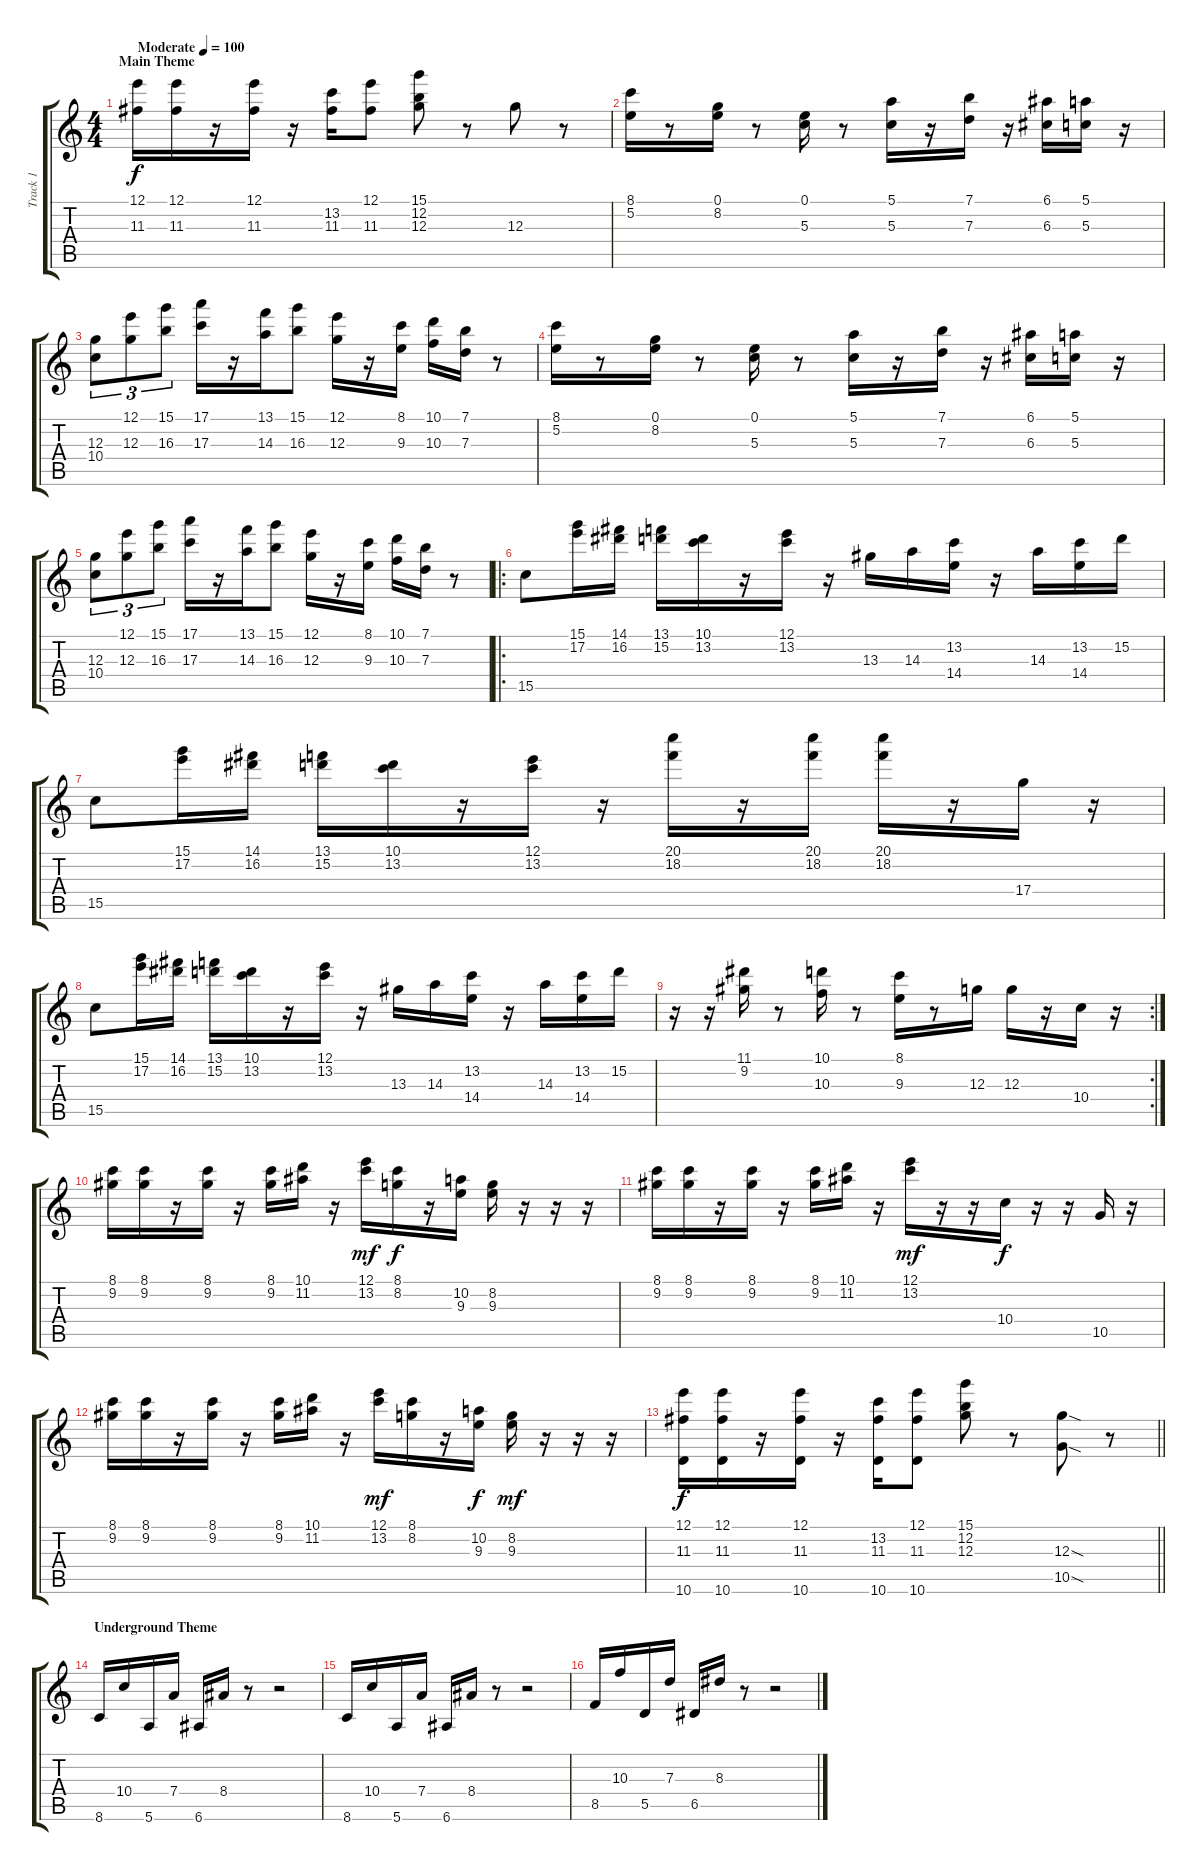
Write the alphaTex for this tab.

\track ("Track 1" "Track 1") {instrument distortionguitar}
\staff {score tabs}
\tuning (E4 B3 G3 D3 A2 E2) {hide}
\ts (4 4)
\section ("" "Main Theme")
\tempo (100 "Moderate")
\clef g2
\ks c
(12.1 11.3).16{dy f instrument distortionguitar} (12.1 11.3).16 r.16 (12.1 11.3).16 r.16 (13.2 11.3).16 (12.1 11.3).8 (15.1 12.2 12.3).8 r.8 12.3.8 r.8 |
(8.1 5.2).16 r.8 (0.1 8.2).16 r.8 (0.1 5.3).16 r.8 (5.1 5.3).16 r.16 (7.1 7.3).16 r.16 (6.1 6.3).16 (5.1 5.3).16 r.16 |
(12.3 10.4).8{tu (3 2)} (12.1 12.3).8{tu (3 2)} (15.1 16.3).8{tu (3 2)} (17.1 17.3).16 r.16 (13.1 14.3).16 (15.1 16.3).8 (12.1 12.3).16 r.16 (8.1 9.3).16 (10.1 10.3).16 (7.1 7.3).16 r.8 |
(8.1 5.2).16 r.8 (0.1 8.2).16 r.8 (0.1 5.3).16 r.8 (5.1 5.3).16 r.16 (7.1 7.3).16 r.16 (6.1 6.3).16 (5.1 5.3).16 r.16 |
(12.3 10.4).8{tu (3 2)} (12.1 12.3).8{tu (3 2)} (15.1 16.3).8{tu (3 2)} (17.1 17.3).16 r.16 (13.1 14.3).16 (15.1 16.3).8 (12.1 12.3).16 r.16 (8.1 9.3).16 (10.1 10.3).16 (7.1 7.3).16 r.8 |
\ro
15.5.8 (15.1 17.2).16 (14.1 16.2).16 (13.1 15.2).16 (10.1 13.2).16 r.16 (12.1 13.2).16 r.16 13.3.16 14.3.16 (13.2 14.4).16 r.16 14.3.16 (13.2 14.4).16 15.2.16 |
15.5.8 (15.1 17.2).16 (14.1 16.2).16 (13.1 15.2).16 (10.1 13.2).16 r.16 (12.1 13.2).16 r.16 (20.1 18.2).16 r.16 (20.1 18.2).16 (20.1 18.2).16 r.16 17.4.16 r.16 |
15.5.8 (15.1 17.2).16 (14.1 16.2).16 (13.1 15.2).16 (10.1 13.2).16 r.16 (12.1 13.2).16 r.16 13.3.16 14.3.16 (13.2 14.4).16 r.16 14.3.16 (13.2 14.4).16 15.2.16 |
\rc 2
r.16 r.16 (11.1 9.2).16 r.8 (10.1 10.3).16 r.8 (8.1 9.3).16 r.8 12.3.16 12.3.16 r.16 10.4.16 r.16 |
(8.1 9.2).16 (8.1 9.2).16 r.16 (8.1 9.2).16 r.16 (8.1 9.2).16 (10.1 11.2).16 r.16 (12.1 13.2).16{dy mf} (8.1 8.2).16{dy f} r.16 (10.2 9.3).16 (8.2 9.3).16 r.16 r.16 r.16 |
(8.1 9.2).16 (8.1 9.2).16 r.16 (8.1 9.2).16 r.16 (8.1 9.2).16 (10.1 11.2).16 r.16 (12.1 13.2).16{dy mf} r.16 r.16 10.4.16{dy f} r.16 r.16 10.5.16 r.16 |
(8.1 9.2).16 (8.1 9.2).16 r.16 (8.1 9.2).16 r.16 (8.1 9.2).16 (10.1 11.2).16 r.16 (12.1 13.2).16{dy mf} (8.1 8.2).16 r.16 (10.2 9.3).16{dy f} (8.2 9.3).16{dy mf} r.16 r.16 r.16 |
\barLineRight lightlight
(12.1 11.3 10.6).16{dy f} (12.1 11.3 10.6).16 r.16 (12.1 11.3 10.6).16 r.16 (13.2 11.3 10.6).16 (12.1 11.3 10.6).8 (15.1 12.2 12.3).8 r.8 (12.3{sod} 10.5{sod}).8 r.8 |
\section ("" "Underground Theme")
8.6.16 10.4.16 5.6.16 7.4.16 6.6.16 8.4.16 r.8 r.2 |
8.6.16 10.4.16 5.6.16 7.4.16 6.6.16 8.4.16 r.8 r.2 |
8.5.16 10.3.16 5.5.16 7.3.16 6.5.16 8.3.16 r.8 r.2
